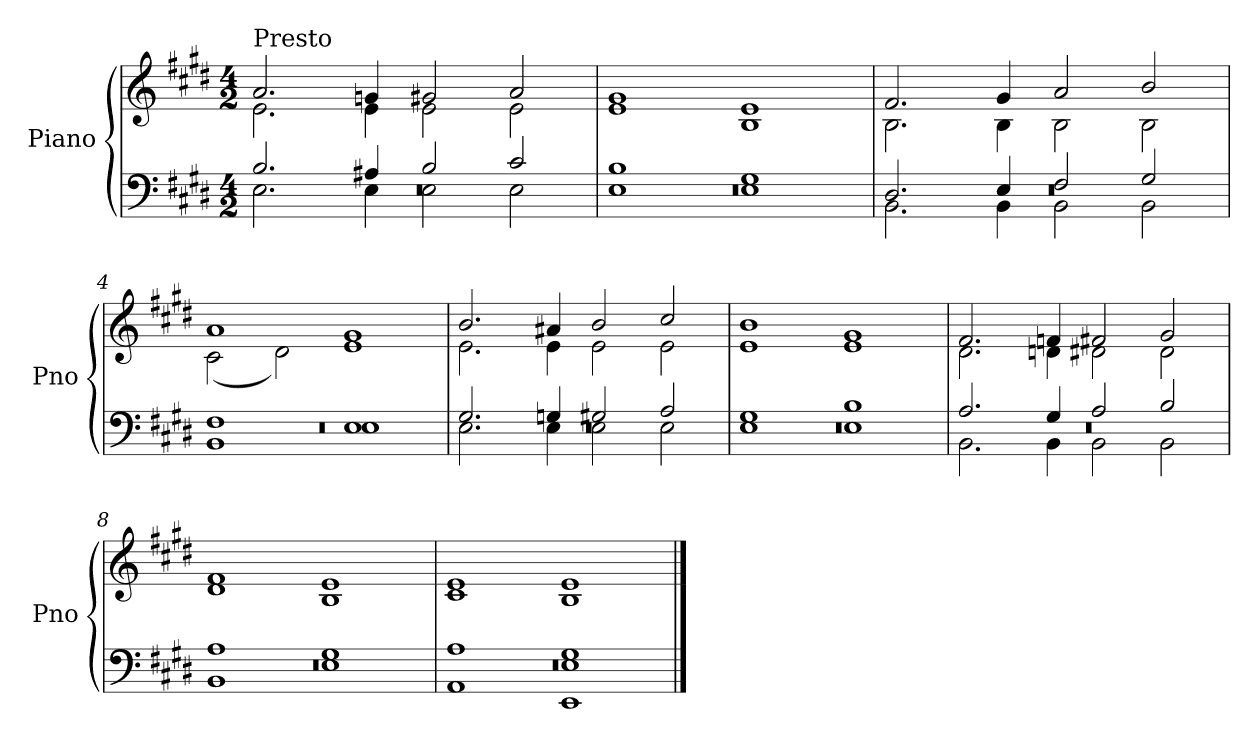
**kern	**kern
*part1	*part1
*staff2	*staff1
*I"Piano	*
*I'Pno	*
*clefF4	*clefG2
*k[f#c#g#d#]	*k[f#c#g#d#]
*E:	*E:
*M4/2	*M4/2
=1	=1
*^	*^
*	*^	*	*
!	!	!	!LO:TX:a:t=Presto	!
0r	2.B/	2.E\	2.a/	2.e\
.	4A#X/	4E\	4gn/	4e\
.	2B/	2E\	2g#X/	2e\
.	2c#/	2E\	2a/	2e\
=2	=2	=2	=2	=2
0r	1B	1E	1g#	1e
.	1G#	1E	1e	1B
=3	=3	=3	=3	=3
0r	2.D#/	2.BB\	2.f#/	2.B\
.	4E/	4BB\	4g#/	4B\
.	2F#/	2BB\	2a/	2B\
.	2G#/	2BB\	2b/	2B\
=4	=4	=4	=4	=4
0r	1F#	1BB	1a	(2c#\
.	.	.	.	2d#\)
.	1E	1E	1g#	1e
=5	=5	=5	=5	=5
0r	2.G#/	2.E\	2.b/	2.e\
.	4Gn/	4E\	4a#X/	4e\
.	2G#X/	2E\	2b/	2e\
.	2A/	2E\	2cc#/	2e\
=6	=6	=6	=6	=6
0r	1G#	1E	1b	1e
.	1B	1E	1g#	1e
!!LO:LB:g=z	!!
=7	=7	=7	=7	=7
0r	2.A/	2.BB\	2.f#/	2.d#\
.	4G#/	4BB\	4fn/	4dn\
.	2A/	2BB\	2f#X/	2d#X\
.	2B/	2BB\	2g#/	2d#\
=8	=8	=8	=8	=8
0r	1A	1BB	1f#	1d#
.	1G#	1E	1e	1B
=9	=9	=9	=9	=9
0r	1A	1AA	1e	1c#
.	1E 1G#	1EE	1e	1B
*v	*v	*v	*	*
*	*v	*v
==	==
*-	*-
